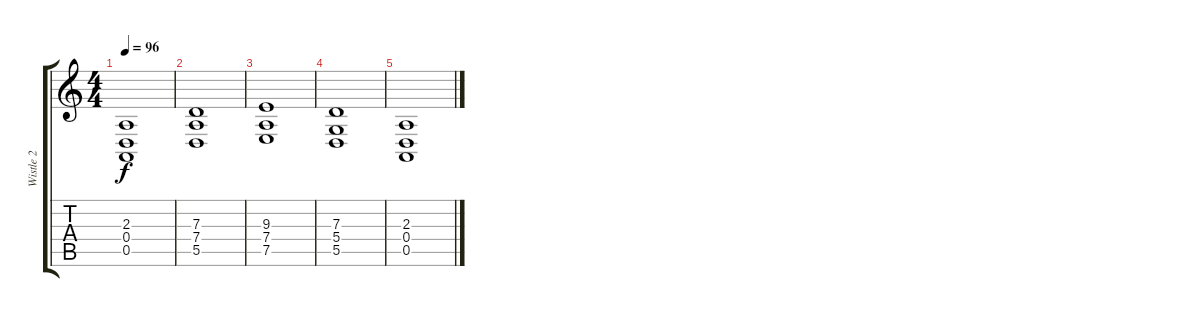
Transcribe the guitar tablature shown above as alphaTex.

\track ("Wistle 2" "Wistle 2") {instrument pad2warm}
\staff {score tabs}
\tuning (E4 B3 G3 D3 A2 E2) {hide}
\ts (4 4)
\tempo 96
\clef g2
\ks c
(2.3 0.4 0.5).1{dy f} |
(7.3 7.4 5.5).1 |
(9.3 7.4 7.5).1 |
(7.3 5.4 5.5).1 |
(2.3 0.4 0.5).1
